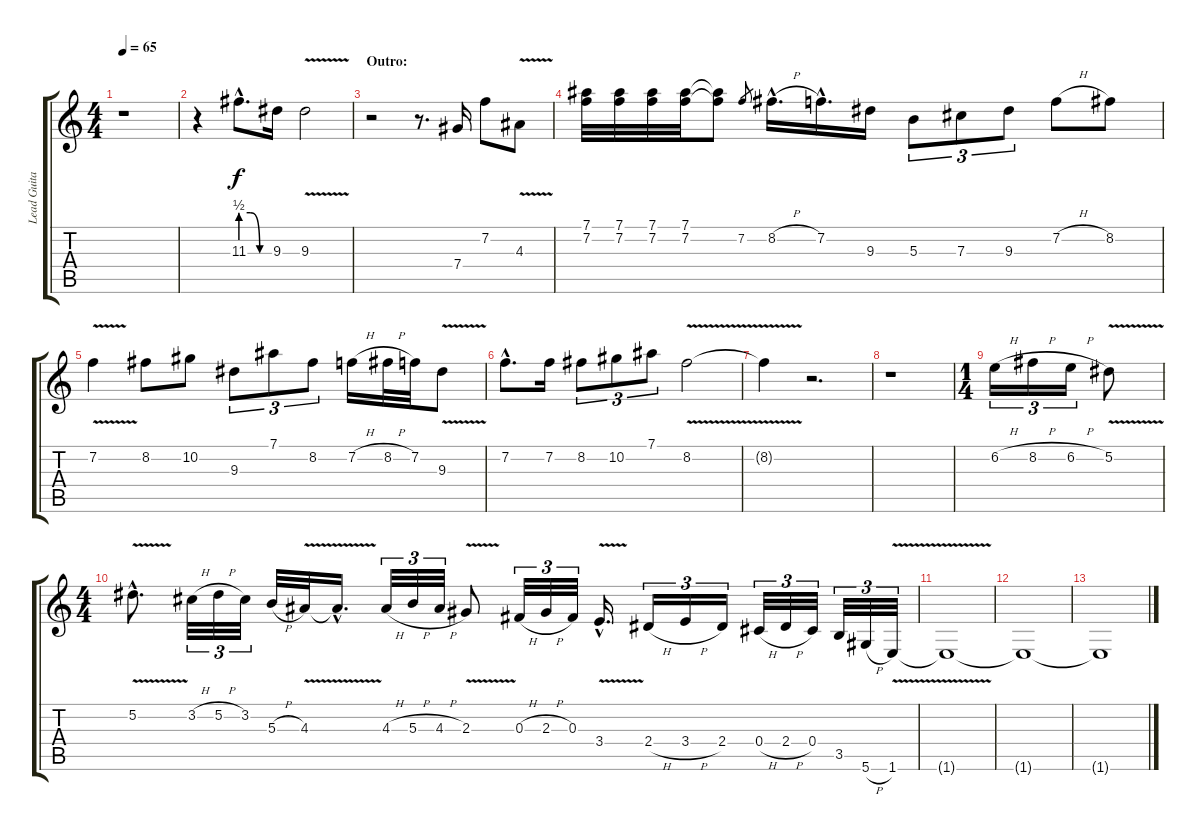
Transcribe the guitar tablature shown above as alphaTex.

\track ("Lead Guitar" "Lead Guita") {instrument distortionguitar}
\staff {score tabs}
\tuning (Eb4 Bb3 Gb3 Db3 Ab2 Eb2) {hide}
\ts (4 4)
\tempo 65
\clef g2
\ks c
r.1{dy f} |
r.4 11.3{be (custom 0 2 20 2 40 0 60 0) hac}.8{d} 9.3.16 9.3{v}.2 |
\section ("" "Outro:")
r.2 r.8{d} 7.4.16 7.2.8 4.3{v}.8 |
(7.1 7.2).32 (7.1 7.2).32 (7.1 7.2).32 (7.1 7.2).32 (7.1{t} 7.2{t}).8 7.2.8{gr} 8.2{h hac}.16{d} 7.2{hac}.16{d} 9.3.16 5.3.8{tu (3 2)} 7.3.8{tu (3 2)} 9.3.8{tu (3 2)} 7.2{h}.8 8.2.8 |
7.2{v}.4 8.2.8 10.2.8 9.3.8{tu (3 2)} 7.1.8{tu (3 2)} 8.2.8{tu (3 2)} 7.2{h}.16 8.2{h}.32 7.2.32 9.3{v}.8 |
7.2{hac}.8{d} 7.2.16 8.2.8{tu (3 2)} 10.2.8{tu (3 2)} 7.1.8{tu (3 2)} 8.2{v}.2 |
8.2{t}.4 r.2{d} |
r.1 |
\ts (1 4)
6.2{h}.16{tu (3 2)} 8.2{h}.16{tu (3 2)} 6.2{h}.16{tu (3 2)} 5.2{v}.8 |
\ts (4 4)
5.2{v hac}.8{d} 3.2{h}.32{tu (3 2)} 5.2{h}.32{tu (3 2)} 3.2.32{tu (3 2)} 5.3{h}.32 4.3{v}.32 4.3{hac t}.16{d} 4.3{h}.32{tu (3 2)} 5.3{h}.32{tu (3 2)} 4.3{h}.32{tu (3 2)} 2.3{v}.8 0.3{h}.32{tu (3 2)} 2.3{h}.32{tu (3 2)} 0.3.32{tu (3 2)} 3.4{v hac}.16{d} 2.4{h}.16{tu (3 2)} 3.4{h}.16{tu (3 2)} 2.4.16{tu (3 2)} 0.4{h}.32{tu (3 2)} 2.4{h}.32{tu (3 2)} 0.4.32{tu (3 2)} 3.5.32{tu (3 2)} 5.6{h}.32{tu (3 2)} 1.6{v}.32{tu (3 2)} |
1.6{t}.1 |
1.6{t}.1 |
1.6{t}.1
